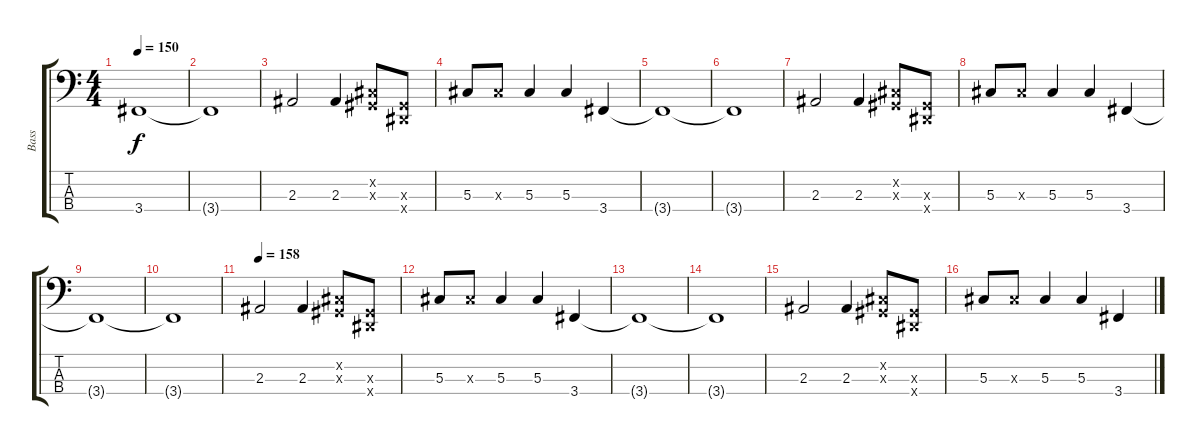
\track ("Bass" "Bass") {instrument electricbassfinger}
\staff {score tabs}
\tuning (Gb2 Db2 Ab1 Eb1) {hide}
\ts (4 4)
\tempo 150
\clef f4
\ks c
3.4{t}.1{dy f} |
3.4{t}.1 |
2.3.2 2.3.4 (0.2{x} 0.3{x}).8 (0.3{x} 0.4{x}).8 |
5.3.8 5.3{x}.8 5.3.4 5.3.4 3.4.4 |
3.4{t}.1 |
3.4{t}.1 |
2.3.2 2.3.4 (0.2{x} 0.3{x}).8 (0.3{x} 0.4{x}).8 |
5.3.8 5.3{x}.8 5.3.4 5.3.4 3.4.4 |
3.4{t}.1 |
3.4{t}.1 |
\tempo 158
2.3.2 2.3.4 (0.2{x} 0.3{x}).8 (0.3{x} 0.4{x}).8 |
5.3.8 5.3{x}.8 5.3.4 5.3.4 3.4.4 |
3.4{t}.1 |
3.4{t}.1 |
2.3.2 2.3.4 (0.2{x} 0.3{x}).8 (0.3{x} 0.4{x}).8 |
5.3.8 5.3{x}.8 5.3.4 5.3.4 3.4.4
